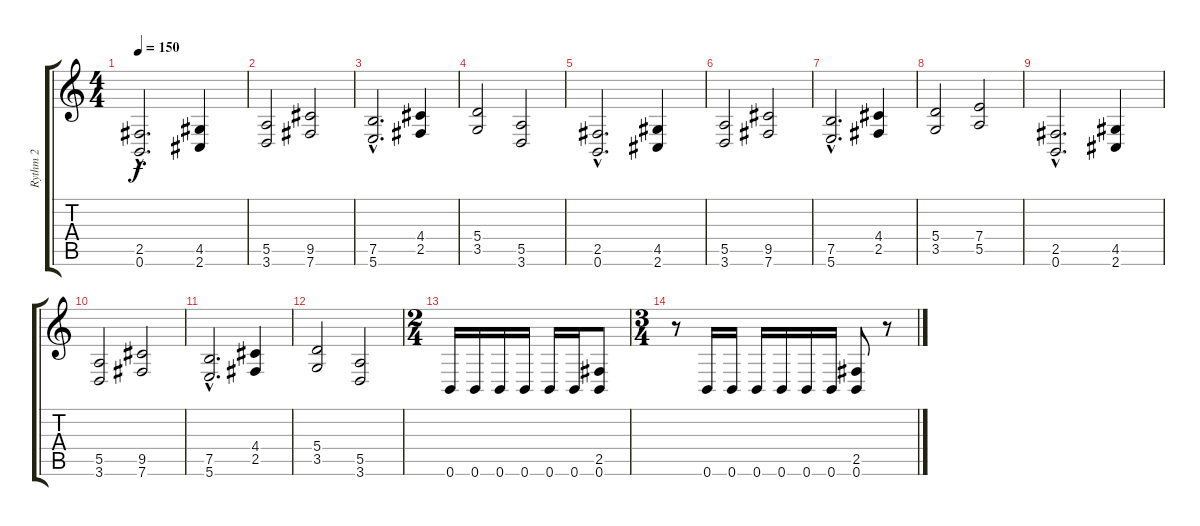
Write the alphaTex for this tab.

\track ("Rythm 2" "Rythm 2") {instrument distortionguitar}
\staff {score tabs}
\tuning (B3 Gb3 D3 A2 E2 B1) {hide}
\ts (4 4)
\tempo 150
\clef g2
\ks c
(2.5{hac} 0.6{hac}).2{d dy f} (4.5 2.6).4 |
(5.5 3.6).2 (9.5 7.6).2 |
(7.5{hac} 5.6{hac}).2{d} (4.4 2.5).4 |
(5.4 3.5).2 (5.5 3.6).2 |
(2.5{hac} 0.6{hac}).2{d} (4.5 2.6).4 |
(5.5 3.6).2 (9.5 7.6).2 |
(7.5{hac} 5.6{hac}).2{d} (4.4 2.5).4 |
(5.4 3.5).2 (7.4 5.5).2 |
(2.5{hac} 0.6{hac}).2{d} (4.5 2.6).4 |
(5.5 3.6).2 (9.5 7.6).2 |
(7.5{hac} 5.6{hac}).2{d} (4.4 2.5).4 |
(5.4 3.5).2 (5.5 3.6).2 |
\ts (2 4)
0.6.16 0.6.16 0.6.16 0.6.16 0.6.16 0.6.16 (2.5 0.6).8 |
\ts (3 4)
r.8 0.6.16 0.6.16 0.6.16 0.6.16 0.6.16 0.6.16 (2.5 0.6).8 r.8
